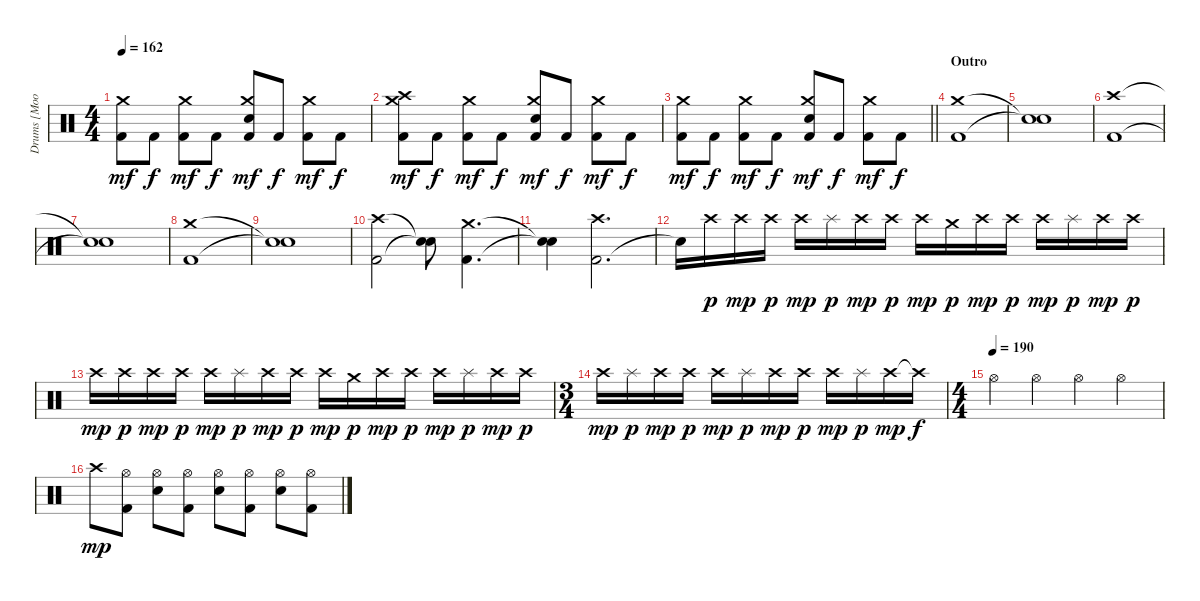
\track ("Drums [Moose]" "Drums [Moo") {instrument percussion}
\staff {score}
\articulation defaults
\ts (4 4)
\tempo 162
\clef neutral
\ks c
("Kick (hit) 2" "Crash medium (hit)").8{dy mf} "Kick (hit) 2".8{dy f} ("Kick (hit) 2" "Crash medium (hit)").8{dy mf} "Kick (hit) 2".8{dy f} ("Kick (hit) 2" "Snare (hit) 2" "Crash medium (hit)").8{dy mf} "Kick (hit) 2".8{dy f} ("Kick (hit) 2" "Crash medium (hit)").8{dy mf} "Kick (hit) 2".8{dy f} |
("Kick (hit) 2" "Crash high (hit)" "Crash medium (hit)").8{dy mf} "Kick (hit) 2".8{dy f} ("Kick (hit) 2" "Crash medium (hit)").8{dy mf} "Kick (hit) 2".8{dy f} ("Kick (hit) 2" "Snare (hit) 2" "Crash medium (hit)").8{dy mf} "Kick (hit) 2".8{dy f} ("Kick (hit) 2" "Crash medium (hit)").8{dy mf} "Kick (hit) 2".8{dy f} |
\barLineRight lightlight
("Kick (hit) 2" "Crash medium (hit)").8{dy mf} "Kick (hit) 2".8{dy f} ("Kick (hit) 2" "Crash medium (hit)").8{dy mf} "Kick (hit) 2".8{dy f} ("Kick (hit) 2" "Snare (hit) 2" "Crash medium (hit)").8{dy mf} "Kick (hit) 2".8{dy f} ("Kick (hit) 2" "Crash medium (hit)").8{dy mf} "Kick (hit) 2".8{dy f} |
\section ("" "Outro")
("Kick (hit) 2" "Crash medium (hit)").1 |
("Snare (hit)"{t} "Snare (hit)"{t}).1 |
("Kick (hit) 2" "Crash high (hit)").1 |
("Snare (hit)"{t} "Snare (hit)"{t}).1 |
("Kick (hit) 2" "Crash medium (hit)").1 |
("Snare (hit)"{t} "Snare (hit)"{t}).1 |
("Kick (hit) 2" "Crash high (hit)").2 ("Snare (hit)"{t} "Snare (hit)"{t}).8 ("Kick (hit) 2" "Crash medium (hit)").4{d} |
("Snare (hit)"{t} "Snare (hit)"{t}).4 ("Kick (hit) 2" "Crash high (hit)").2{d} |
"Snare (hit)"{t}.16 "Crash high (hit)".16{dy p} "Crash high (hit)".16{dy mp} "Crash high (hit)".16{dy p} "Crash high (hit)".16{dy mp} "Splash (hit)".16{dy p} "Crash high (hit)".16{dy mp} "Crash high (hit)".16{dy p} "Crash high (hit)".16{dy mp} "Crash medium (hit)".16{dy p} "Crash high (hit)".16{dy mp} "Crash high (hit)".16{dy p} "Crash high (hit)".16{dy mp} "Splash (hit)".16{dy p} "Crash high (hit)".16{dy mp} "Crash high (hit)".16{dy p} |
"Crash high (hit)".16{dy mp} "Crash high (hit)".16{dy p} "Crash high (hit)".16{dy mp} "Crash high (hit)".16{dy p} "Crash high (hit)".16{dy mp} "Splash (hit)".16{dy p} "Crash high (hit)".16{dy mp} "Crash high (hit)".16{dy p} "Crash high (hit)".16{dy mp} "Crash medium (hit)".16{dy p} "Crash high (hit)".16{dy mp} "Crash high (hit)".16{dy p} "Crash high (hit)".16{dy mp} "Splash (hit)".16{dy p} "Crash high (hit)".16{dy mp} "Crash high (hit)".16{dy p} |
\ts (3 4)
"Crash high (hit)".16{dy mp} "Splash (hit)".16{dy p} "Crash high (hit)".16{dy mp} "Crash high (hit)".16{dy p} "Crash high (hit)".16{dy mp} "Splash (hit)".16{dy p} "Crash high (hit)".16{dy mp} "Crash high (hit)".16{dy p} "Crash high (hit)".16{dy mp} "Splash (hit)".16{dy p} "Crash high (hit)".16{dy mp} "Crash high (hit)"{t}.16{dy f} |
\ts (4 4)
\tempo (190)
"Hi-Hat (open)".4 "Hi-Hat (open)".4 "Hi-Hat (open)".4 "Hi-Hat (open)".4 |
"Crash high (hit)".8{dy mp} ("Kick (hit) 2" "Hi-Hat (open)").8 ("Snare (hit) 2" "Hi-Hat (open)").8 ("Kick (hit) 2" "Hi-Hat (open)").8 ("Snare (hit) 2" "Hi-Hat (open)").8 ("Kick (hit) 2" "Hi-Hat (open)").8 ("Snare (hit) 2" "Hi-Hat (open)").8 ("Kick (hit) 2" "Hi-Hat (open)").8
